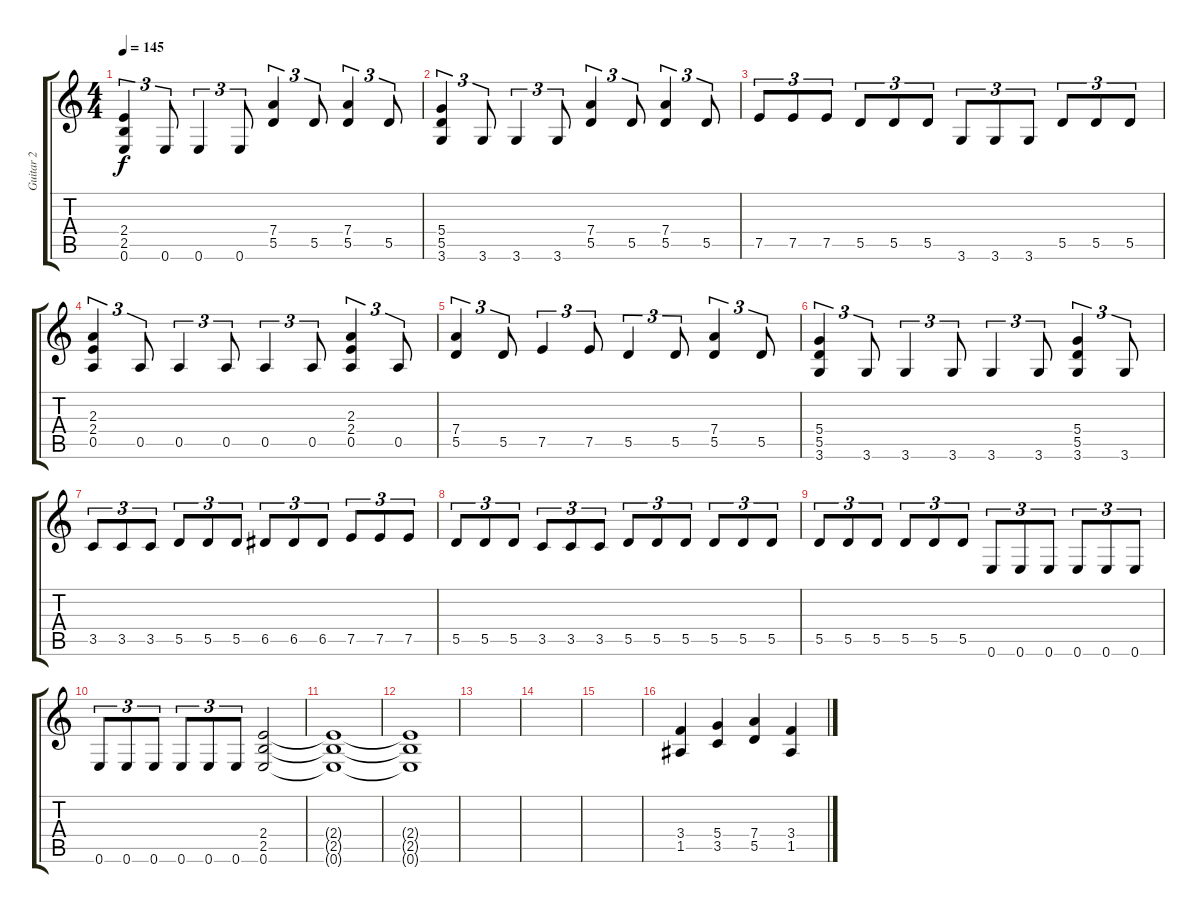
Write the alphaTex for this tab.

\track ("Guitar 2" "Guitar 2") {instrument distortionguitar}
\staff {score tabs}
\tuning (E4 B3 G3 D3 A2 E2) {hide}
\ts (4 4)
\tempo 145
\clef g2
\ks c
(2.4 2.5 0.6).4{tu (3 2) dy f} 0.6.8{tu (3 2)} 0.6.4{tu (3 2)} 0.6.8{tu (3 2)} (7.4 5.5).4{tu (3 2)} 5.5.8{tu (3 2)} (7.4 5.5).4{tu (3 2)} 5.5.8{tu (3 2)} |
(5.4 5.5 3.6).4{tu (3 2)} 3.6.8{tu (3 2)} 3.6.4{tu (3 2)} 3.6.8{tu (3 2)} (7.4 5.5).4{tu (3 2)} 5.5.8{tu (3 2)} (7.4 5.5).4{tu (3 2)} 5.5.8{tu (3 2)} |
7.5.8{tu (3 2)} 7.5.8{tu (3 2)} 7.5.8{tu (3 2)} 5.5.8{tu (3 2)} 5.5.8{tu (3 2)} 5.5.8{tu (3 2)} 3.6.8{tu (3 2)} 3.6.8{tu (3 2)} 3.6.8{tu (3 2)} 5.5.8{tu (3 2)} 5.5.8{tu (3 2)} 5.5.8{tu (3 2)} |
(2.3 2.4 0.5).4{tu (3 2)} 0.5.8{tu (3 2)} 0.5.4{tu (3 2)} 0.5.8{tu (3 2)} 0.5.4{tu (3 2)} 0.5.8{tu (3 2)} (2.3 2.4 0.5).4{tu (3 2)} 0.5.8{tu (3 2)} |
(7.4 5.5).4{tu (3 2)} 5.5.8{tu (3 2)} 7.5.4{tu (3 2)} 7.5.8{tu (3 2)} 5.5.4{tu (3 2)} 5.5.8{tu (3 2)} (7.4 5.5).4{tu (3 2)} 5.5.8{tu (3 2)} |
(5.4 5.5 3.6).4{tu (3 2)} 3.6.8{tu (3 2)} 3.6.4{tu (3 2)} 3.6.8{tu (3 2)} 3.6.4{tu (3 2)} 3.6.8{tu (3 2)} (5.4 5.5 3.6).4{tu (3 2)} 3.6.8{tu (3 2)} |
3.5.8{tu (3 2)} 3.5.8{tu (3 2)} 3.5.8{tu (3 2)} 5.5.8{tu (3 2)} 5.5.8{tu (3 2)} 5.5.8{tu (3 2)} 6.5.8{tu (3 2)} 6.5.8{tu (3 2)} 6.5.8{tu (3 2)} 7.5.8{tu (3 2)} 7.5.8{tu (3 2)} 7.5.8{tu (3 2)} |
5.5.8{tu (3 2)} 5.5.8{tu (3 2)} 5.5.8{tu (3 2)} 3.5.8{tu (3 2)} 3.5.8{tu (3 2)} 3.5.8{tu (3 2)} 5.5.8{tu (3 2)} 5.5.8{tu (3 2)} 5.5.8{tu (3 2)} 5.5.8{tu (3 2)} 5.5.8{tu (3 2)} 5.5.8{tu (3 2)} |
5.5.8{tu (3 2)} 5.5.8{tu (3 2)} 5.5.8{tu (3 2)} 5.5.8{tu (3 2)} 5.5.8{tu (3 2)} 5.5.8{tu (3 2)} 0.6.8{tu (3 2)} 0.6.8{tu (3 2)} 0.6.8{tu (3 2)} 0.6.8{tu (3 2)} 0.6.8{tu (3 2)} 0.6.8{tu (3 2)} |
0.6.8{tu (3 2)} 0.6.8{tu (3 2)} 0.6.8{tu (3 2)} 0.6.8{tu (3 2)} 0.6.8{tu (3 2)} 0.6.8{tu (3 2)} (2.4 2.5 0.6).2 |
(2.4{t} 2.5{t} 0.6{t}).1 |
(2.4{t} 2.5{t} 0.6{t}).1 |
|
|
|
(3.4 1.5).4 (5.4 3.5).4 (7.4 5.5).4 (3.4 1.5).4
